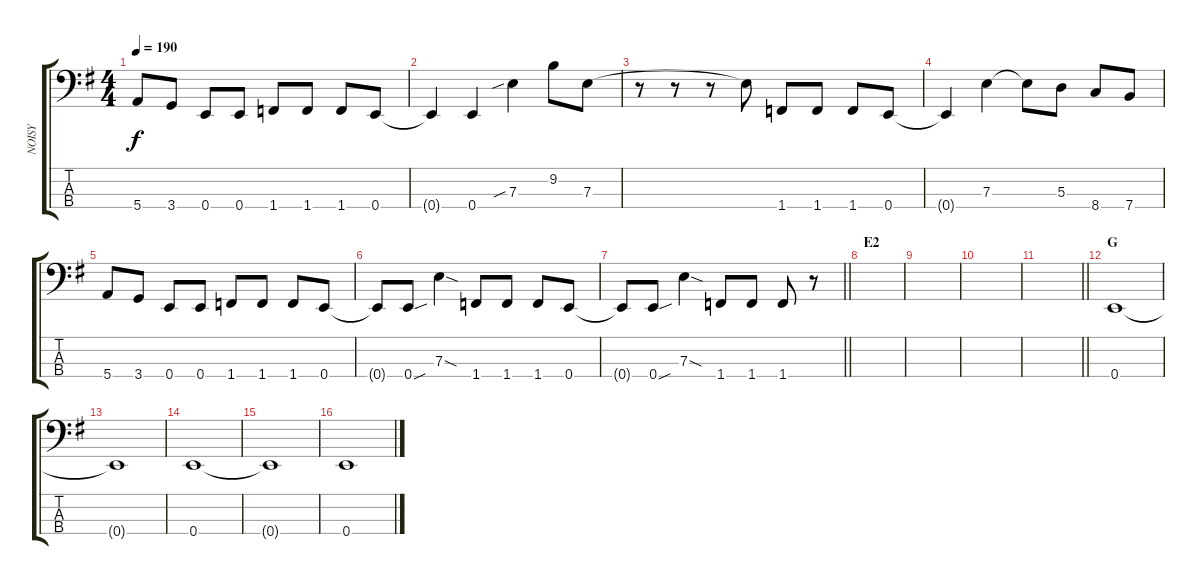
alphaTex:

\track ("NOISY" "NOISY") {instrument electricbasspick}
\staff {score tabs}
\tuning (G2 D2 A1 E1) {hide}
\ts (4 4)
\tempo 190
\clef f4
\ks g
5.4.8{dy f} 3.4.8 0.4.8 0.4.8 1.4.8 1.4.8 1.4.8 0.4.8 |
0.4{t}.4 0.4.4 7.3{sib}.4 9.2.8 7.3.8 |
r.8 r.8 r.8 7.3{t}.8 1.4.8 1.4.8 1.4.8 0.4.8 |
0.4{t}.4 7.3.4 7.3{t}.8 5.3.8 8.4.8 7.4.8 |
5.4.8 3.4.8 0.4.8 0.4.8 1.4.8 1.4.8 1.4.8 0.4.8 |
0.4{t}.8 0.4{sou}.8 7.3{sod}.4 1.4.8 1.4.8 1.4.8 0.4.8 |
\barLineRight lightlight
0.4{t}.8 0.4{sou}.8 7.3{sod}.4 1.4.8 1.4.8 1.4.8 r.8 |
\section ("" "E2")
|
|
|
\barLineRight lightlight
|
\section ("" "G")
0.4.1 |
0.4{t}.1 |
0.4.1 |
0.4{t}.1 |
0.4.1
